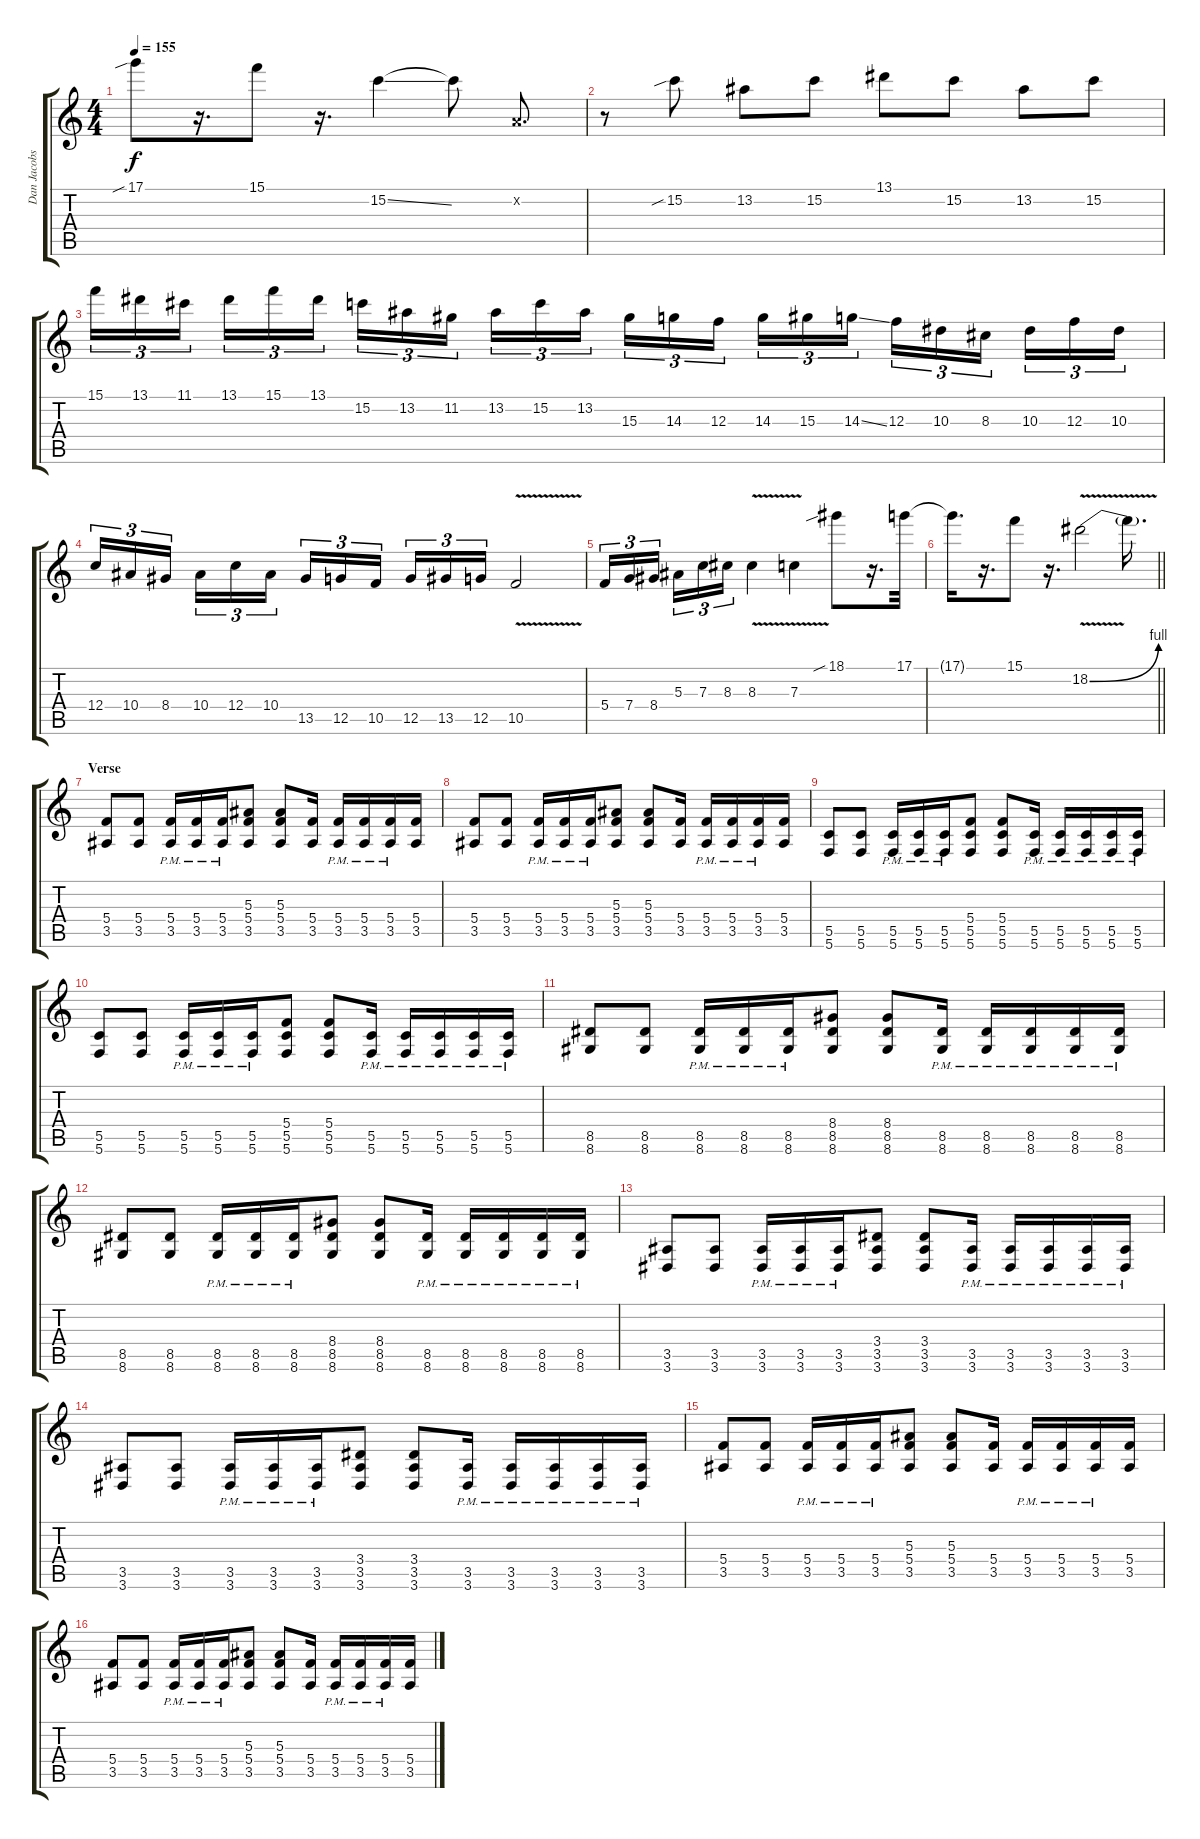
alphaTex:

\track ("Dan Jacobs" "Dan Jacobs") {instrument overdrivenguitar}
\staff {score tabs}
\tuning (D4 A3 F3 C3 G2 C2) {hide}
\ts (4 4)
\tempo 155
\clef g2
\ks c
17.1{sib}.8{dy f} r.16{d} 15.1.8 r.16{d} 15.2{ss}.4 15.2{t}.8 0.2{x}.8{d} |
r.8 15.2{sib}.8 13.2.8 15.2.8 13.1.8 15.2.8 13.2.8 15.2.8 |
15.1.16{tu (3 2)} 13.1.16{tu (3 2)} 11.1.16{tu (3 2) beam splitsecondary} 13.1.16{tu (3 2)} 15.1.16{tu (3 2)} 13.1.16{tu (3 2)} 15.2.16{tu (3 2)} 13.2.16{tu (3 2)} 11.2.16{tu (3 2) beam splitsecondary} 13.2.16{tu (3 2)} 15.2.16{tu (3 2)} 13.2.16{tu (3 2)} 15.3.16{tu (3 2)} 14.3.16{tu (3 2)} 12.3.16{tu (3 2) beam splitsecondary} 14.3.16{tu (3 2)} 15.3.16{tu (3 2)} 14.3{ss}.16{tu (3 2)} 12.3.16{tu (3 2)} 10.3.16{tu (3 2)} 8.3.16{tu (3 2) beam splitsecondary} 10.3.16{tu (3 2)} 12.3.16{tu (3 2)} 10.3.16{tu (3 2)} |
12.4.16{tu (3 2)} 10.4.16{tu (3 2)} 8.4.16{tu (3 2) beam splitsecondary} 10.4.16{tu (3 2)} 12.4.16{tu (3 2)} 10.4.16{tu (3 2)} 13.5.16{tu (3 2)} 12.5.16{tu (3 2)} 10.5.16{tu (3 2) beam splitsecondary} 12.5.16{tu (3 2)} 13.5.16{tu (3 2)} 12.5.16{tu (3 2)} 10.5{v}.2 |
5.4.16{tu (3 2)} 7.4.16{tu (3 2)} 8.4.16{tu (3 2) beam splitsecondary} 5.3.16{tu (3 2)} 7.3.16{tu (3 2)} 8.3.16{tu (3 2)} 8.3{v}.4 7.3{v}.4 18.1{sib}.8 r.16{d} 17.1.32 |
\barLineRight lightlight
17.1{t}.16{d} r.16{d} 15.1.8 r.16{d} 18.2{be (bend 0 0 60 4) v}.2 18.2{t}.16{d} |
\section ("" "Verse")
(5.4 3.5).8 (5.4 3.5).8 (5.4{pm} 3.5{pm}).16 (5.4{pm} 3.5{pm}).16 (5.4{pm} 3.5{pm}).16 (5.3 5.4 3.5).8 (5.3 5.4 3.5).8 (5.4 3.5).16 (5.4{pm} 3.5{pm}).16 (5.4{pm} 3.5{pm}).16 (5.4{pm} 3.5{pm}).16 (5.4 3.5).16 |
(5.4 3.5).8 (5.4 3.5).8 (5.4{pm} 3.5{pm}).16 (5.4{pm} 3.5{pm}).16 (5.4{pm} 3.5{pm}).16 (5.3 5.4 3.5).8 (5.3 5.4 3.5).8 (5.4 3.5).16 (5.4{pm} 3.5{pm}).16 (5.4{pm} 3.5{pm}).16 (5.4{pm} 3.5{pm}).16 (5.4 3.5).16 |
(5.5 5.6).8 (5.5 5.6).8 (5.5{pm} 5.6{pm}).16 (5.5{pm} 5.6{pm}).16 (5.5{pm} 5.6{pm}).16 (5.4 5.5 5.6).8 (5.4 5.5 5.6).8 (5.5 5.6{pm}).16 (5.5{pm} 5.6{pm}).16 (5.5{pm} 5.6{pm}).16 (5.5{pm} 5.6{pm}).16 (5.5 5.6{pm}).16 |
(5.5 5.6).8 (5.5 5.6).8 (5.5{pm} 5.6{pm}).16 (5.5{pm} 5.6{pm}).16 (5.5{pm} 5.6{pm}).16 (5.4 5.5 5.6).8 (5.4 5.5 5.6).8 (5.5 5.6{pm}).16 (5.5{pm} 5.6{pm}).16 (5.5{pm} 5.6{pm}).16 (5.5{pm} 5.6{pm}).16 (5.5 5.6{pm}).16 |
(8.5 8.6).8 (8.5 8.6).8 (8.5{pm} 8.6{pm}).16 (8.5{pm} 8.6{pm}).16 (8.5{pm} 8.6{pm}).16 (8.4 8.5 8.6).8 (8.4 8.5 8.6).8 (8.5 8.6{pm}).16 (8.5{pm} 8.6{pm}).16 (8.5{pm} 8.6{pm}).16 (8.5{pm} 8.6{pm}).16 (8.5 8.6{pm}).16 |
(8.5 8.6).8 (8.5 8.6).8 (8.5{pm} 8.6{pm}).16 (8.5{pm} 8.6{pm}).16 (8.5{pm} 8.6{pm}).16 (8.4 8.5 8.6).8 (8.4 8.5 8.6).8 (8.5 8.6{pm}).16 (8.5{pm} 8.6{pm}).16 (8.5{pm} 8.6{pm}).16 (8.5{pm} 8.6{pm}).16 (8.5 8.6{pm}).16 |
(3.5 3.6).8 (3.5 3.6).8 (3.5{pm} 3.6{pm}).16 (3.5{pm} 3.6{pm}).16 (3.5{pm} 3.6{pm}).16 (3.4 3.5 3.6).8 (3.4 3.5 3.6).8 (3.5 3.6{pm}).16 (3.5{pm} 3.6{pm}).16 (3.5{pm} 3.6{pm}).16 (3.5{pm} 3.6{pm}).16 (3.5 3.6{pm}).16 |
(3.5 3.6).8 (3.5 3.6).8 (3.5{pm} 3.6{pm}).16 (3.5{pm} 3.6{pm}).16 (3.5{pm} 3.6{pm}).16 (3.4 3.5 3.6).8 (3.4 3.5 3.6).8 (3.5 3.6{pm}).16 (3.5{pm} 3.6{pm}).16 (3.5{pm} 3.6{pm}).16 (3.5{pm} 3.6{pm}).16 (3.5 3.6{pm}).16 |
(5.4 3.5).8 (5.4 3.5).8 (5.4{pm} 3.5{pm}).16 (5.4{pm} 3.5{pm}).16 (5.4{pm} 3.5{pm}).16 (5.3 5.4 3.5).8 (5.3 5.4 3.5).8 (5.4 3.5).16 (5.4{pm} 3.5{pm}).16 (5.4{pm} 3.5{pm}).16 (5.4{pm} 3.5{pm}).16 (5.4 3.5).16 |
(5.4 3.5).8 (5.4 3.5).8 (5.4{pm} 3.5{pm}).16 (5.4{pm} 3.5{pm}).16 (5.4{pm} 3.5{pm}).16 (5.3 5.4 3.5).8 (5.3 5.4 3.5).8 (5.4 3.5).16 (5.4{pm} 3.5{pm}).16 (5.4{pm} 3.5{pm}).16 (5.4{pm} 3.5{pm}).16 (5.4 3.5).16
